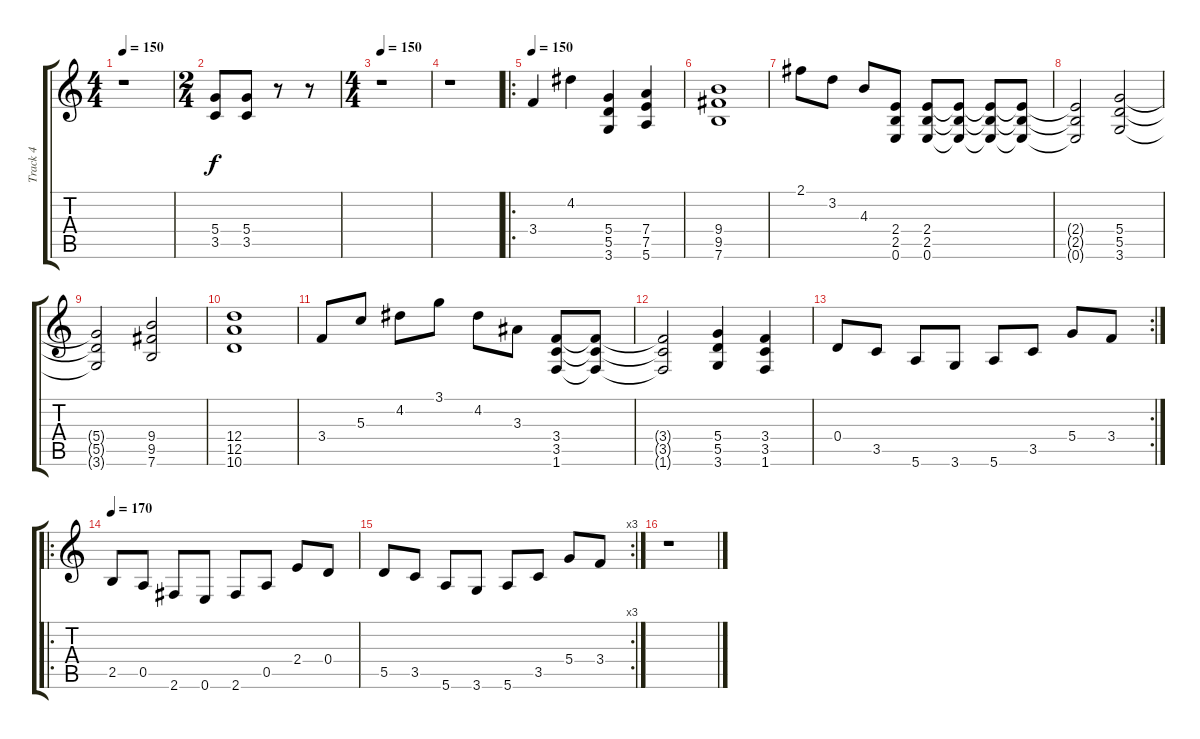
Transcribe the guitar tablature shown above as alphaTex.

\track ("Track 4" "Track 4") {instrument distortionguitar}
\staff {score tabs}
\tuning (E4 B3 G3 D3 A2 E2) {hide}
\ts (4 4)
\tempo 150
\clef g2
\ks c
r.1{dy f} |
\ts (2 4)
(5.4 3.5).8 (5.4 3.5).8 r.8 r.8 |
\ts (4 4)
\tempo 150
r.1 |
r.1 |
\ro
\tempo 150
3.4.4 4.2.4 (5.4 5.5 3.6).4 (7.4 7.5 5.6).4 |
(9.4 9.5 7.6).1 |
2.1.8 3.2.8 4.3.8 (2.4 2.5 0.6).8 (2.4 2.5 0.6).8 (2.4{t} 2.5{t} 0.6{t}).8 (2.4{t} 2.5{t} 0.6{t}).8 (2.4{t} 2.5{t} 0.6{t}).8 |
(2.4{t} 2.5{t} 0.6{t}).2 (5.4 5.5 3.6).2 |
(5.4{t} 5.5{t} 3.6{t}).2 (9.4 9.5 7.6).2 |
(12.4 12.5 10.6).1 |
3.4.8 5.3.8 4.2.8 3.1.8 4.2.8 3.3.8 (3.4 3.5 1.6).8 (3.4{t} 3.5{t} 1.6{t}).8 |
(3.4{t} 3.5{t} 1.6{t}).2 (5.4 5.5 3.6).4 (3.4 3.5 1.6).4 |
\rc 2
0.4.8 3.5.8 5.6.8 3.6.8 5.6.8 3.5.8 5.4.8 3.4.8 |
\ro
\tempo 170
2.5.8 0.5.8 2.6.8 0.6.8 2.6.8 0.5.8 2.4.8 0.4.8 |
\rc 3
5.5.8 3.5.8 5.6.8 3.6.8 5.6.8 3.5.8 5.4.8 3.4.8 |
r.1
